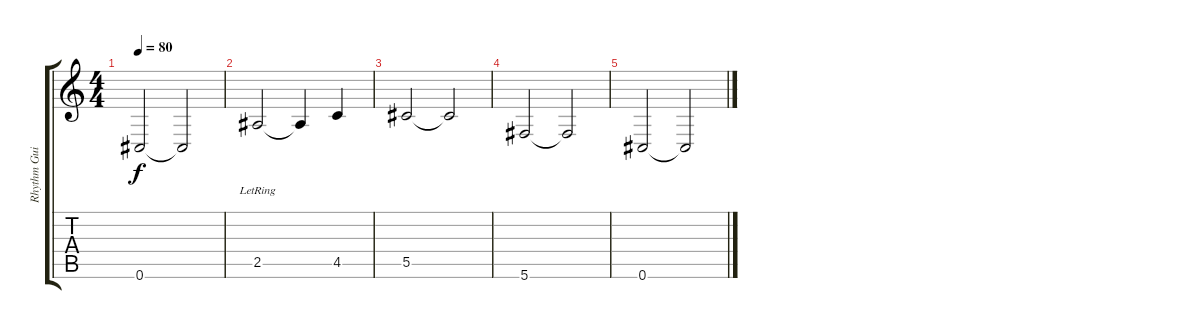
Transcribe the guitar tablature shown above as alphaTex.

\track ("Rhythm Guitar (Alex)" "Rhythm Gui") {instrument distortionguitar}
\staff {score tabs}
\tuning (Eb4 Bb3 Gb3 Db3 Ab2 Db2) {hide}
\ts (4 4)
\tempo 80
\clef g2
\ks c
0.6.2{dy f} 0.6{t}.2 |
2.5{lr}.2{volume 12} 2.5{t}.4 4.5.4 |
5.5.2 5.5{t}.2 |
5.6.2 5.6{t}.2 |
0.6.2 0.6{t}.2
